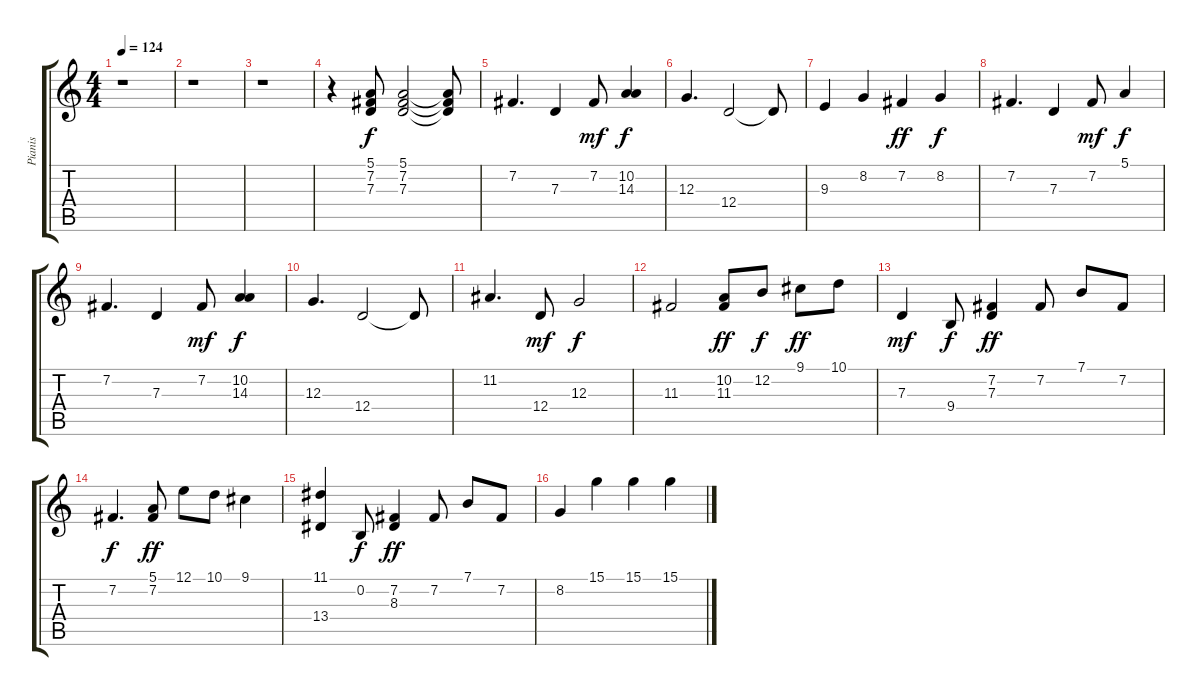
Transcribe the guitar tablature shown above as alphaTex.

\track ("Pianis" "Pianis") {instrument electricpiano1}
\staff {score tabs}
\tuning (E4 B3 G3 D3 A2 E2) {hide}
\ts (4 4)
\tempo 124
\clef g2
\ks c
r.1{dy f} |
r.1 |
r.1 |
r.4 (5.1 7.2 7.3).8 (5.1 7.2 7.3).2 (5.1{t} 7.2{t} 7.3{t}).8 |
7.2.4{d} 7.3.4 7.2.8{dy mf} (10.2 14.3).4{dy f} |
12.3.4{d} 12.4.2 12.4{t}.8 |
9.3.4 8.2.4 7.2.4{dy ff} 8.2.4{dy f} |
7.2.4{d} 7.3.4 7.2.8{dy mf} 5.1.4{dy f} |
7.2.4{d} 7.3.4 7.2.8{dy mf} (10.2 14.3).4{dy f} |
12.3.4{d} 12.4.2 12.4{t}.8 |
11.2.4{d} 12.4.8{dy mf} 12.3.2{dy f} |
11.3.2 (10.2 11.3).8{dy ff} 12.2.8{dy f} 9.1.8{dy ff} 10.1.8 |
7.3.4{dy mf} 9.4.8{dy f} (7.2 7.3).4{dy ff} 7.2.8 7.1.8 7.2.8 |
7.2.4{d dy f} (5.1 7.2).8{dy ff} 12.1.8 10.1.8 9.1.4 |
(11.1 13.4).4 0.2.8{dy f} (7.2 8.3).4{dy ff} 7.2.8 7.1.8 7.2.8 |
8.2.4 15.1.4 15.1.4 15.1.4
